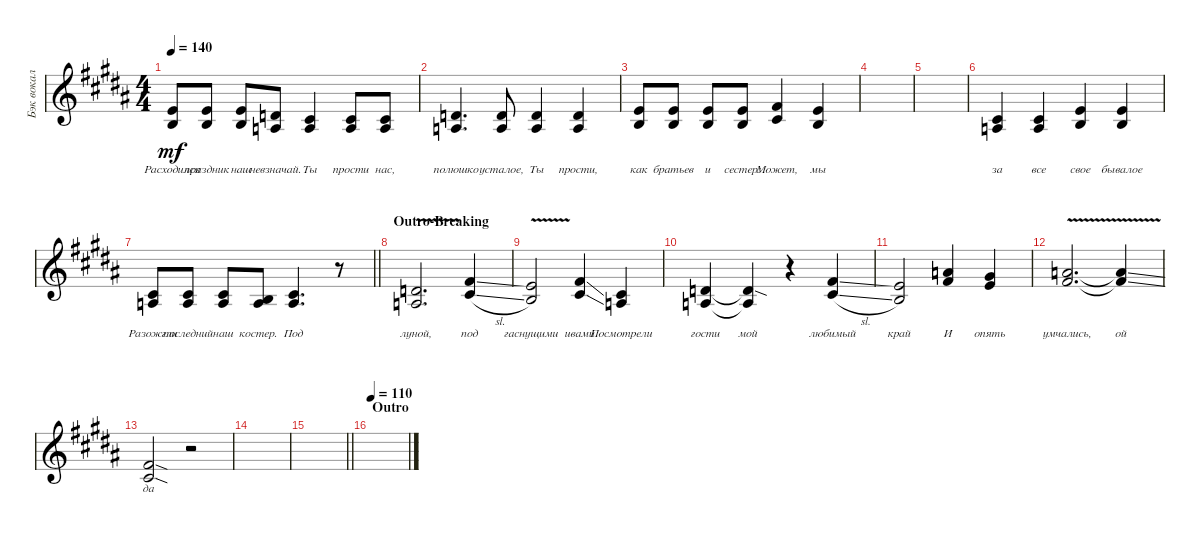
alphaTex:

\track ("Бэк вокал" "Бэк вокал") {instrument trombone}
\staff {score}
\tuning (E4 B3 G3 D3 A2 E2) {hide}
\ts (4 4)
\tempo 140
\clef g2
\ks g#minor
(5.2 4.3).8{lyrics (0 "Расходился") lyrics (1 "") lyrics (2 "") lyrics (3 "") lyrics (4 "") dy mf} (5.2 4.3).8{lyrics (0 "праздник") lyrics (1 "") lyrics (2 "") lyrics (3 "") lyrics (4 "")} (5.2 4.3).8{lyrics (0 "наш") lyrics (1 "") lyrics (2 "") lyrics (3 "") lyrics (4 "")} (3.2 2.3).8{lyrics (0 "невзначай.") lyrics (1 "") lyrics (2 "") lyrics (3 "") lyrics (4 "")} (2.2 2.3).4{lyrics (0 "Ты") lyrics (1 "") lyrics (2 "") lyrics (3 "") lyrics (4 "")} (2.2 2.3).8{lyrics (0 "прости") lyrics (1 "") lyrics (2 "") lyrics (3 "") lyrics (4 "")} (2.2 2.3).8{lyrics (0 "нас,") lyrics (1 "") lyrics (2 "") lyrics (3 "") lyrics (4 "")} |
(3.2 2.3).4{d lyrics (0 "полюшко") lyrics (1 "") lyrics (2 "") lyrics (3 "") lyrics (4 "")} (3.2 2.3).8{lyrics (0 "усталое,") lyrics (1 "") lyrics (2 "") lyrics (3 "") lyrics (4 "")} (3.2 2.3).4{lyrics (0 "Ты") lyrics (1 "") lyrics (2 "") lyrics (3 "") lyrics (4 "")} (3.2 2.3).4{lyrics (0 "прости,") lyrics (1 "") lyrics (2 "") lyrics (3 "") lyrics (4 "")} |
(5.2 4.3).8{lyrics (0 "как") lyrics (1 "") lyrics (2 "") lyrics (3 "") lyrics (4 "")} (5.2 4.3).8{lyrics (0 "братьев") lyrics (1 "") lyrics (2 "") lyrics (3 "") lyrics (4 "")} (5.2 4.3).8{lyrics (0 "и") lyrics (1 "") lyrics (2 "") lyrics (3 "") lyrics (4 "")} (5.2 4.3).8{lyrics (0 "сестер:") lyrics (1 "") lyrics (2 "") lyrics (3 "") lyrics (4 "")} (7.2 6.3).4{lyrics (0 "Может,") lyrics (1 "") lyrics (2 "") lyrics (3 "") lyrics (4 "")} (5.2 4.3).4{lyrics (0 "мы") lyrics (1 "") lyrics (2 "") lyrics (3 "") lyrics (4 "")} |
|
|
(2.2 2.3).4{lyrics (0 "за") lyrics (1 "") lyrics (2 "") lyrics (3 "") lyrics (4 "")} (2.2 2.3).4{lyrics (0 "все") lyrics (1 "") lyrics (2 "") lyrics (3 "") lyrics (4 "")} (5.2 4.3).4{lyrics (0 "свое") lyrics (1 "") lyrics (2 "") lyrics (3 "") lyrics (4 "")} (5.2 4.3).4{lyrics (0 "бывалое") lyrics (1 "") lyrics (2 "") lyrics (3 "") lyrics (4 "")} |
\barLineRight lightlight
(2.2 2.3).8{lyrics (0 "Разожгли") lyrics (1 "") lyrics (2 "") lyrics (3 "") lyrics (4 "")} (2.2 2.3).8{lyrics (0 "последний") lyrics (1 "") lyrics (2 "") lyrics (3 "") lyrics (4 "")} (2.2 2.3).8{lyrics (0 "наш") lyrics (1 "") lyrics (2 "") lyrics (3 "") lyrics (4 "")} (0.2 2.3).8{lyrics (0 "костер.") lyrics (1 "") lyrics (2 "") lyrics (3 "") lyrics (4 "")} (2.2 2.3).4{d lyrics (0 "Под") lyrics (1 "") lyrics (2 "") lyrics (3 "") lyrics (4 "")} r.8 |
\section ("" "Outro-Breaking")
(3.2{v} 2.3).2{d lyrics (0 "луной,") lyrics (1 "") lyrics (2 "") lyrics (3 "") lyrics (4 "")} (7.2{sl} 6.3{sl}).4{lyrics (0 "под") lyrics (1 "") lyrics (2 "") lyrics (3 "") lyrics (4 "")} |
(5.2{v} 4.3).2{lyrics (0 "гаснущими") lyrics (1 "") lyrics (2 "") lyrics (3 "") lyrics (4 "")} (7.2{ss} 6.3{ss}).4{lyrics (0 "ивами") lyrics (1 "") lyrics (2 "") lyrics (3 "") lyrics (4 "")} (2.2 2.3).4{lyrics (0 "Посмотрели") lyrics (1 "") lyrics (2 "") lyrics (3 "") lyrics (4 "")} |
(3.2 2.3).4{lyrics (0 "гости") lyrics (1 "") lyrics (2 "") lyrics (3 "") lyrics (4 "")} (3.2{sod t} 2.3{t}).4{lyrics (0 "мой") lyrics (1 "") lyrics (2 "") lyrics (3 "") lyrics (4 "")} r.4 (7.2{sl} 6.3{sl}).4{lyrics (0 "любимый") lyrics (1 "") lyrics (2 "") lyrics (3 "") lyrics (4 "")} |
(5.2 4.3).2{lyrics (0 "край") lyrics (1 "") lyrics (2 "") lyrics (3 "") lyrics (4 "")} (10.2 11.3).4{lyrics (0 "И") lyrics (1 "") lyrics (2 "") lyrics (3 "") lyrics (4 "")} (9.2 9.3).4{lyrics (0 "опять") lyrics (1 "") lyrics (2 "") lyrics (3 "") lyrics (4 "")} |
(10.2{v} 11.3).2{d lyrics (0 "умчались,") lyrics (1 "") lyrics (2 "") lyrics (3 "") lyrics (4 "")} (10.2{ss t} 11.3{ss t}).4{lyrics (0 "ой") lyrics (1 "") lyrics (2 "") lyrics (3 "") lyrics (4 "")} |
(7.2{sod} 6.3{sod}).2{lyrics (0 "да") lyrics (1 "") lyrics (2 "") lyrics (3 "") lyrics (4 "")} r.2 |
|
\barLineRight lightlight
|
\section ("" "Outro")
\tempo 110
